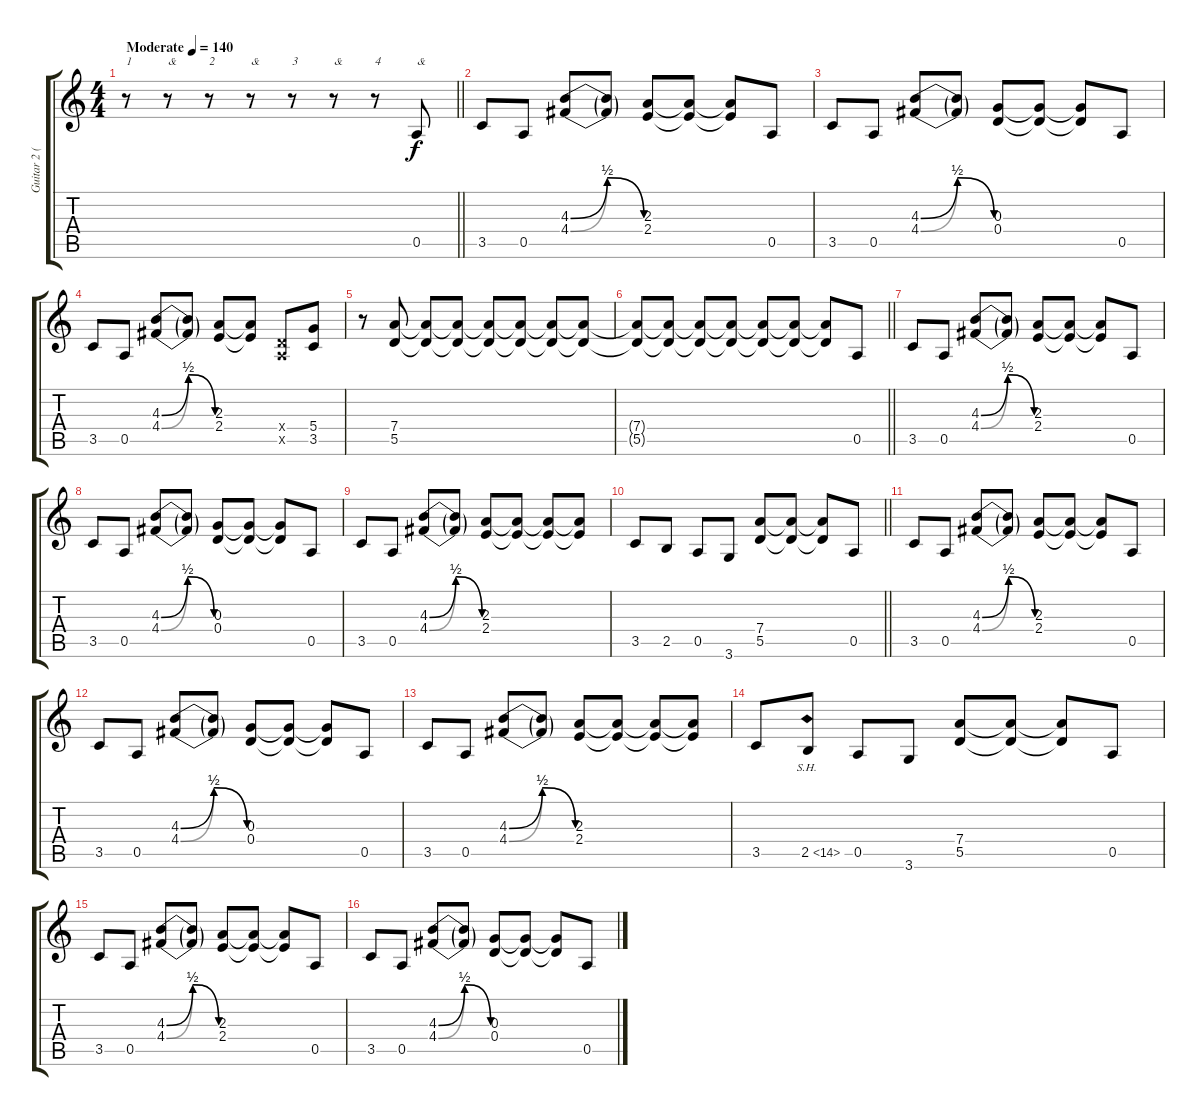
\track ("Guitar 2 (Pete)" "Guitar 2 (") {instrument distortionguitar}
\staff {score tabs}
\tuning (E4 B3 G3 D3 A2 E2) {hide}
\ts (4 4)
\tempo (140 "Moderate")
\clef g2
\barLineRight lightlight
\ks aminor
r.8{txt "1" dy f instrument distortionguitar} r.8{txt "&"} r.8{txt "2"} r.8{txt "&"} r.8{txt "3"} r.8{txt "&"} r.8{txt "4"} 0.5.8{txt "&"} |
3.5.8 0.5.8 (4.3{be (bendrelease 0 0 10 2 10 2 60 0)} 4.4{be (bendrelease 0 0 10 2 10 2 60 0)}).8 (4.3{t} 4.4{t}).8 (2.3 2.4).8 (2.3{t} 2.4{t}).8 (2.3{t} 2.4{t}).8 0.5.8 |
3.5.8 0.5.8 (4.3{be (bendrelease 0 0 10 2 10 2 60 0)} 4.4{be (bendrelease 0 0 10 2 10 2 60 0)}).8 (4.3{t} 4.4{t}).8 (0.3 0.4).8 (0.3{t} 0.4{t}).8 (0.3{t} 0.4{t}).8 0.5.8 |
3.5.8 0.5.8 (4.3{be (bendrelease 0 0 10 2 10 2 60 0)} 4.4{be (bendrelease 0 0 10 2 10 2 60 0)}).8 (4.3{t} 4.4{t}).8 (2.3 2.4).8 (2.3{t} 2.4{t}).8 (0.4{x} 0.5{x}).8 (5.4 3.5).8 |
r.8 (7.4 5.5).8 (7.4{t} 5.5{t}).8 (7.4{t} 5.5{t}).8 (7.4{t} 5.5{t}).8 (7.4{t} 5.5{t}).8 (7.4{t} 5.5{t}).8 (7.4{t} 5.5{t}).8 |
\barLineRight lightlight
(7.4{t} 5.5{t}).8 (7.4{t} 5.5{t}).8 (7.4{t} 5.5{t}).8 (7.4{t} 5.5{t}).8 (7.4{t} 5.5{t}).8 (7.4{t} 5.5{t}).8 (7.4{t} 5.5{t}).8 0.5.8 |
3.5.8 0.5.8 (4.3{be (bendrelease 0 0 10 2 10 2 60 0)} 4.4{be (bendrelease 0 0 10 2 10 2 60 0)}).8 (4.3{t} 4.4{t}).8 (2.3 2.4).8 (2.3{t} 2.4{t}).8 (2.3{t} 2.4{t}).8 0.5.8 |
3.5.8 0.5.8 (4.3{be (bendrelease 0 0 10 2 10 2 60 0)} 4.4{be (bendrelease 0 0 10 2 10 2 60 0)}).8 (4.3{t} 4.4{t}).8 (0.3 0.4).8 (0.3{t} 0.4{t}).8 (0.3{t} 0.4{t}).8 0.5.8 |
3.5.8 0.5.8 (4.3{be (bendrelease 0 0 10 2 10 2 60 0)} 4.4{be (bendrelease 0 0 10 2 10 2 60 0)}).8 (4.3{t} 4.4{t}).8 (2.3 2.4).8 (2.3{t} 2.4{t}).8 (2.3{t} 2.4{t}).8 (2.3{t} 2.4{t}).8 |
\barLineRight lightlight
3.5.8 2.5.8 0.5.8 3.6.8 (7.4 5.5).8 (7.4{t} 5.5{t}).8 (7.4{t} 5.5{t}).8 0.5.8 |
3.5.8 0.5.8 (4.3{be (bendrelease 0 0 10 2 10 2 60 0)} 4.4{be (bendrelease 0 0 10 2 10 2 60 0)}).8 (4.3{t} 4.4{t}).8 (2.3 2.4).8 (2.3{t} 2.4{t}).8 (2.3{t} 2.4{t}).8 0.5.8 |
3.5.8 0.5.8 (4.3{be (bendrelease 0 0 10 2 10 2 60 0)} 4.4{be (bendrelease 0 0 10 2 10 2 60 0)}).8 (4.3{t} 4.4{t}).8 (0.3 0.4).8 (0.3{t} 0.4{t}).8 (0.3{t} 0.4{t}).8 0.5.8 |
3.5.8 0.5.8 (4.3{be (bendrelease 0 0 10 2 10 2 60 0)} 4.4{be (bendrelease 0 0 10 2 10 2 60 0)}).8 (4.3{t} 4.4{t}).8 (2.3 2.4).8 (2.3{t} 2.4{t}).8 (2.3{t} 2.4{t}).8 (2.3{t} 2.4{t}).8 |
3.5.8 2.5{sh 12}.8 0.5.8 3.6.8 (7.4 5.5).8 (7.4{t} 5.5{t}).8 (7.4{t} 5.5{t}).8 0.5.8 |
3.5.8 0.5.8 (4.3{be (bendrelease 0 0 10 2 10 2 60 0)} 4.4{be (bendrelease 0 0 10 2 10 2 60 0)}).8 (4.3{t} 4.4{t}).8 (2.3 2.4).8 (2.3{t} 2.4{t}).8 (2.3{t} 2.4{t}).8 0.5.8 |
3.5.8 0.5.8 (4.3{be (bendrelease 0 0 10 2 10 2 60 0)} 4.4{be (bendrelease 0 0 10 2 10 2 60 0)}).8 (4.3{t} 4.4{t}).8 (0.3 0.4).8 (0.3{t} 0.4{t}).8 (0.3{t} 0.4{t}).8 0.5.8
